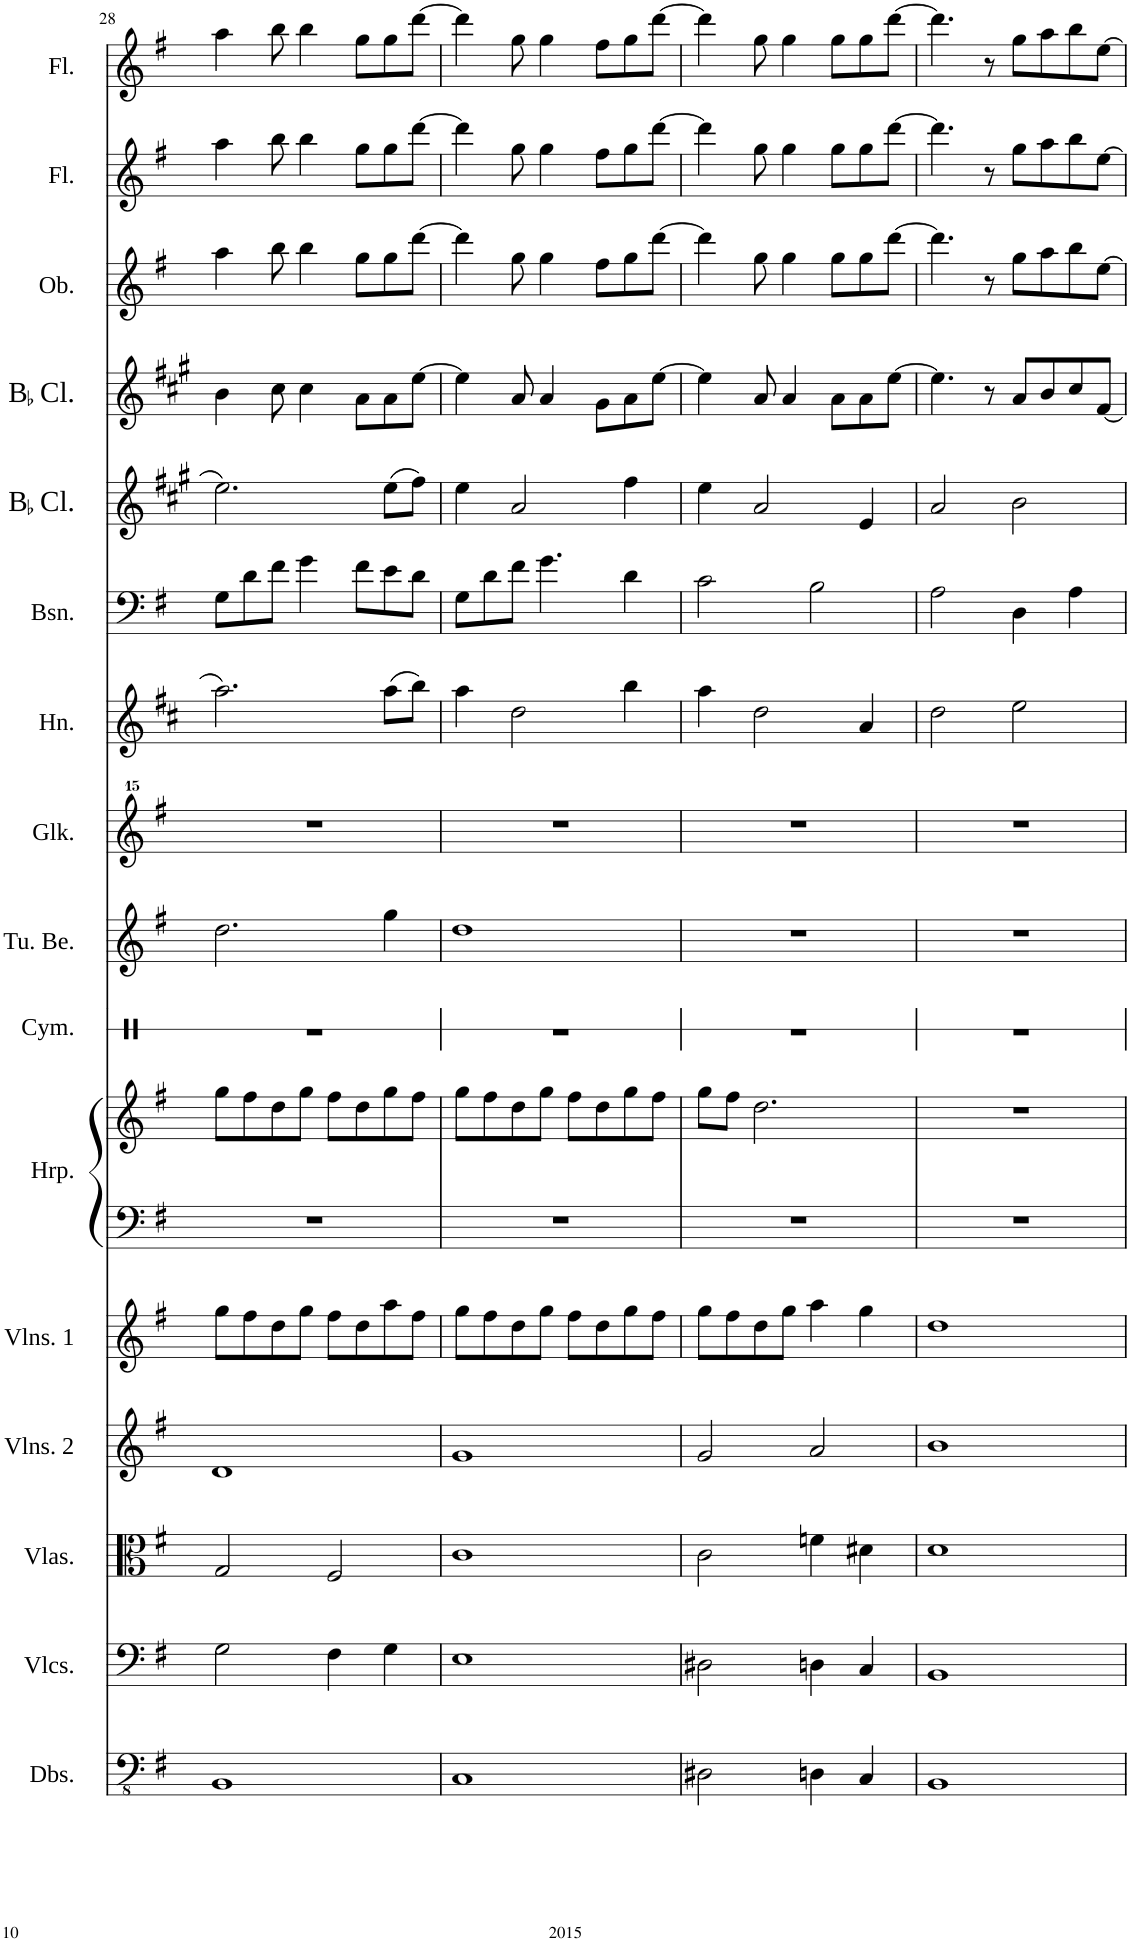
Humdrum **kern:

**kern	**kern	**kern	**kern	**kern	**kern	**kern	**kern	**kern	**kern	**kern	**kern	**kern	**kern	**kern	**kern	**kern
*part16	*part15	*part14	*part13	*part12	*part11	*part11	*part10	*part9	*part8	*part7	*part6	*part5	*part4	*part3	*part2	*part1
*staff17	*staff16	*staff15	*staff14	*staff13	*staff12	*staff11	*staff10	*staff9	*staff8	*staff7	*staff6	*staff5	*staff4	*staff3	*staff2	*staff1
*I"Double Basses	*I"Violoncellos	*I"Violas	*I"Violins 2	*I"Violins 1	*I"Harp	*	*I"Cymbal	*I"Tubular Bells	*I"Glockenspiel	*I"Horn	*I"Bassoon	*I"BaccidentalFlat Clarinet	*I"BaccidentalFlat Clarinet	*I"Oboe	*I"Flute	*I"Flute
*I'Dbs.	*I'Vlcs.	*I'Vlas.	*I'Vlns. 2	*I'Vlns. 1	*I'Hrp.	*	*I'Cym.	*I'Tu. Be.	*I'Glk.	*I'Hn.	*I'Bsn.	*I'BaccidentalFlat Cl.	*I'BaccidentalFlat Cl.	*I'Ob.	*I'Fl.	*I'Fl.
!!LO:PB:g=z
*clefFv4	*clefF4	*clefC3	*clefG2	*clefG2	*clefF4	*clefG2	*clefX	*clefG2	*clefG^^2	*clefG2	*clefF4	*clefG2	*clefG2	*clefG2	*clefG2	*clefG2
*	*	*	*	*	*	*	*	*	*	*Trd4c7	*	*Trd1c2	*Trd1c2	*	*	*
*k[f#]	*k[f#]	*k[f#]	*k[f#]	*k[f#]	*k[f#]	*k[f#]	*k[]	*k[f#]	*k[f#]	*k[f#c#]	*k[f#]	*k[f#c#g#]	*k[f#c#g#]	*k[f#]	*k[f#]	*k[f#]
*M4/4	*M4/4	*M4/4	*M4/4	*M4/4	*M4/4	*M4/4	*M4/4	*M4/4	*M4/4	*M4/4	*M4/4	*M4/4	*M4/4	*M4/4	*M4/4	*M4/4
=28	=28	=28	=28	=28	=28	=28	=28	=28	=28	=28	=28	=28	=28	=28	=28	=28
1BBB	2G\	2G/	1d	8gg\L	1r	8gg\L	1r	2.dd\	1r	2.aa\	8G\L	2.ee\	4b\	4aa\	4aa\	4aa\
.	.	.	.	8ff#\	.	8ff#\	.	.	.	.	8d\	.	.	.	.	.
.	.	.	.	8dd\	.	8dd\	.	.	.	.	8f#\J	.	8cc#\	8bb\	8bb\	8bb\
.	.	.	.	8gg\J	.	8gg\J	.	.	.	.	4g\	.	4cc#\	4bb\	4bb\	4bb\
.	4F#\	2F#/	.	8ff#\L	.	8ff#\L	.	.	.	.	.	.	.	.	.	.
.	.	.	.	8dd\	.	8dd\	.	.	.	.	8f#\L	.	8a\L	8gg\L	8gg\L	8gg\L
.	4G\	.	.	8aa\	.	8gg\	.	4gg\	.	(8aa\L	8e\	(8ee\L	8a\	8gg\	8gg\	8gg\
.	.	.	.	8ff#\J	.	8ff#\J	.	.	.	8bb\J)	8d\J	8ff#\J)	[8ee\J	[8ddd\J	[8ddd\J	[8ddd\J
=29	=29	=29	=29	=29	=29	=29	=29	=29	=29	=29	=29	=29	=29	=29	=29	=29
1CC	1E	1c	1g	8gg\L	1r	8gg\L	1r	1dd	1r	4aa\	8G\L	4ee\	4ee\]	4ddd\]	4ddd\]	4ddd\]
.	.	.	.	8ff#\	.	8ff#\	.	.	.	.	8d\	.	.	.	.	.
.	.	.	.	8dd\	.	8dd\	.	.	.	2dd\	8f#\J	2a/	8a/	8gg\	8gg\	8gg\
.	.	.	.	8gg\J	.	8gg\J	.	.	.	.	4.g\	.	4a/	4gg\	4gg\	4gg\
.	.	.	.	8ff#\L	.	8ff#\L	.	.	.	.	.	.	.	.	.	.
.	.	.	.	8dd\	.	8dd\	.	.	.	.	.	.	8g#\L	8ff#\L	8ff#\L	8ff#\L
.	.	.	.	8gg\	.	8gg\	.	.	.	4bb\	4d\	4ff#\	8a\	8gg\	8gg\	8gg\
.	.	.	.	8ff#\J	.	8ff#\J	.	.	.	.	.	.	[8ee\J	[8ddd\J	[8ddd\J	[8ddd\J
=30	=30	=30	=30	=30	=30	=30	=30	=30	=30	=30	=30	=30	=30	=30	=30	=30
2DD#X\	2D#X\	2c\	2g/	8gg\L	1r	8gg\L	1r	1r	1r	4aa\	2c\	4ee\	4ee\]	4ddd\]	4ddd\]	4ddd\]
.	.	.	.	8ff#\	.	8ff#\J	.	.	.	.	.	.	.	.	.	.
.	.	.	.	8dd\	.	2.dd\	.	.	.	2dd\	.	2a/	8a/	8gg\	8gg\	8gg\
.	.	.	.	8gg\J	.	.	.	.	.	.	.	.	4a/	4gg\	4gg\	4gg\
4DDn\	4Dn\	4fn\	2a/	4aa\	.	.	.	.	.	.	2B\	.	.	.	.	.
.	.	.	.	.	.	.	.	.	.	.	.	.	8a\L	8gg\L	8gg\L	8gg\L
4CC/	4C/	4d#X\	.	4gg\	.	.	.	.	.	4a/	.	4e/	8a\	8gg\	8gg\	8gg\
.	.	.	.	.	.	.	.	.	.	.	.	.	[8ee\J	[8ddd\J	[8ddd\J	[8ddd\J
=31	=31	=31	=31	=31	=31	=31	=31	=31	=31	=31	=31	=31	=31	=31	=31	=31
1BBB	1BB	1d	1b	1dd	1r	1r	1r	1r	1r	2dd\	2A\	2a/	4.ee\]	4.ddd\]	4.ddd\]	4.ddd\]
.	.	.	.	.	.	.	.	.	.	.	.	.	8r	8r	8r	8r
.	.	.	.	.	.	.	.	.	.	2ee\	4D\	2b\	8a/L	8gg\L	8gg\L	8gg\L
.	.	.	.	.	.	.	.	.	.	.	.	.	8b/	8aa\	8aa\	8aa\
.	.	.	.	.	.	.	.	.	.	.	4A\	.	8cc#/	8bb\	8bb\	8bb\
.	.	.	.	.	.	.	.	.	.	.	.	.	[8f#/J	[8ee\J	[8ee\J	[8ee\J
=	=	=	=	=	=	=	=	=	=	=	=	=	=	=	=	=
*-	*-	*-	*-	*-	*-	*-	*-	*-	*-	*-	*-	*-	*-	*-	*-	*-
